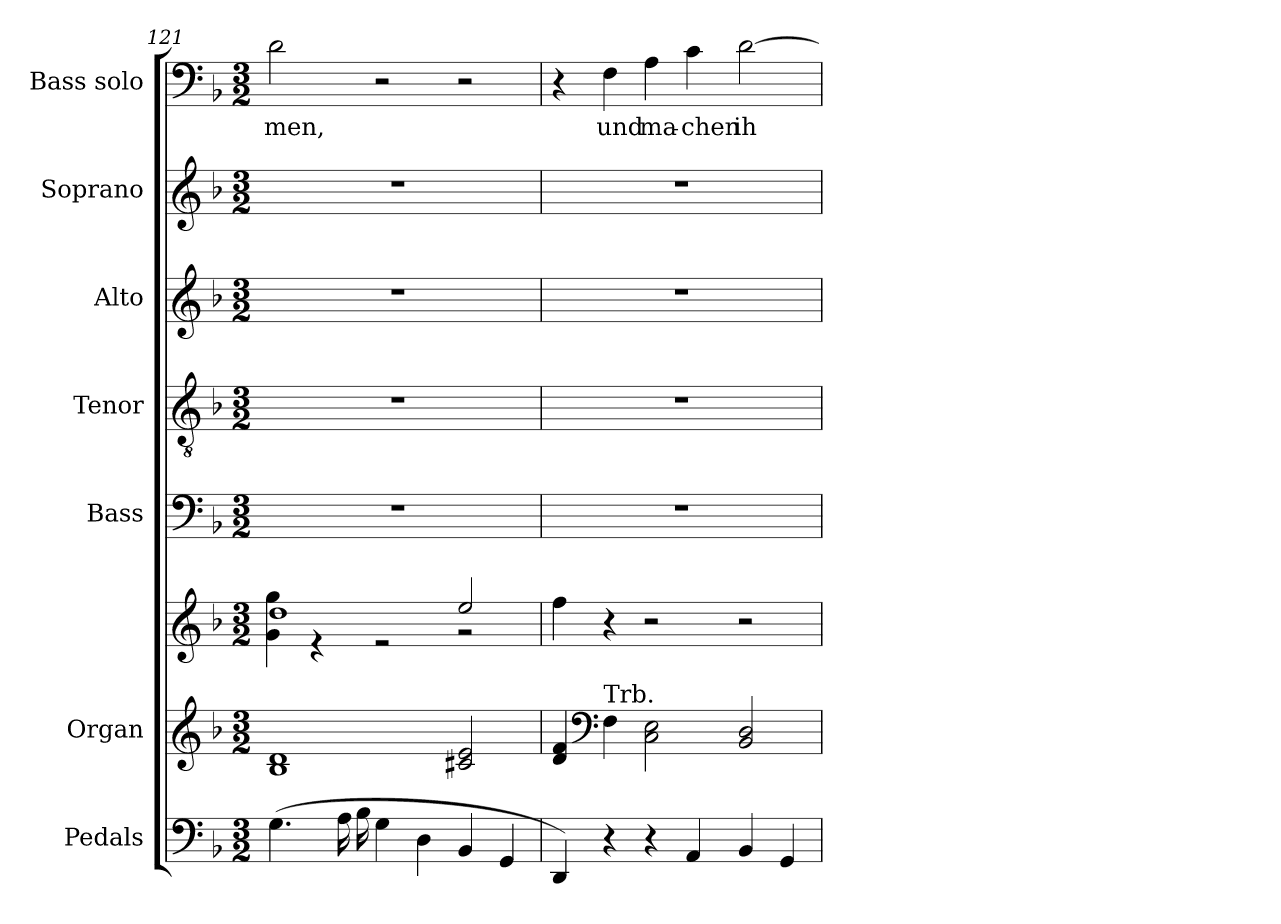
**kern	**kern	**kern	**kern	**kern	**kern	**kern	**kern	**text
*part7	*part6	*part6	*part5	*part4	*part3	*part2	*part1	*part1
*staff8	*staff7	*staff6	*staff5	*staff4	*staff3	*staff2	*staff1	*staff1
*I"Pedals	*I"Organ	*	*I"Bass	*I"Tenor	*I"Alto	*I"Soprano	*I"Bass solo	*
*I'Ped.	*I'Org.	*	*I'B.	*I'T.	*I'A.	*I'S.	*	*
*clefF4	*clefG2	*clefG2	*clefF4	*clefGv2	*clefG2	*clefG2	*clefF4	*
*	*	*	*	*ITrd7c12	*	*	*	*
*k[b-]	*k[b-]	*k[b-]	*k[b-]	*k[b-]	*k[b-]	*k[b-]	*k[b-]	*
*d:	*d:	*d:	*d:	*d:	*d:	*d:	*d:	*
*M3/2	*M3/2	*M3/2	*M3/2	*M3/2	*M3/2	*M3/2	*M3/2	*
=121	=121	=121	=121	=121	=121	=121	=121	=121
*	*	*^	*	*	*	*	*	*
!	!	!	!	!LO:N:vis=1	!LO:N:vis=1	!LO:N:vis=1	!LO:N:vis=1	!	!
!	!	!	!	!	!	!	!	!	!LO:LY:b:color=#000000
(4.Gi\	1B-i 1di	1ddi	4gi\ 4ggi	1.r	1.r	1.r	1.r	2di\	-men,
.	.	.	4r	.	.	.	.	.	.
16Ai\	.	.	.	.	.	.	.	.	.
16B-i\	.	.	.	.	.	.	.	.	.
4Gi\	.	.	2r	.	.	.	.	2r	.
4Di\	.	.	.	.	.	.	.	.	.
4BB-i/	2c#Xi/ 2ei	2eei/	2r	.	.	.	.	2r	.
4GGi/	.	.	.	.	.	.	.	.	.
*	*	*v	*v	*	*	*	*	*	*
=122	=122	=122	=122	=122	=122	=122	=122	=122
!	!	!	!LO:N:vis=1	!LO:N:vis=1	!LO:N:vis=1	!LO:N:vis=1	!	!
4DDi/)	4di/ 4fi	4ffi\	1.r	1.r	1.r	1.r	4r	.
*	*clefF4	*	*	*	*	*	*	*
!	!LO:TX:a:t=Trb.	!	!	!	!	!	!	!
!	!	!	!	!	!	!	!	!LO:LY:b:color=#000000
4r	4Fi\	4r	.	.	.	.	4Fi\	und
!	!	!	!	!	!	!	!	!LO:LY:b:color=#000000
4r	2Ci\ 2Ei	2r	.	.	.	.	4Ai\	ma-
!	!	!	!	!	!	!	!	!LO:LY:b:color=#000000
4AAi/	.	.	.	.	.	.	4ci\	-chen
!	!	!	!	!	!	!	!	!LO:LY:b:color=#000000
4BB-i/	2BB-i/ 2Di	2r	.	.	.	.	[2di\	ih-
4GGi/	.	.	.	.	.	.	.	.
=	=	=	=	=	=	=	=	=
*-	*-	*-	*-	*-	*-	*-	*-	*-
